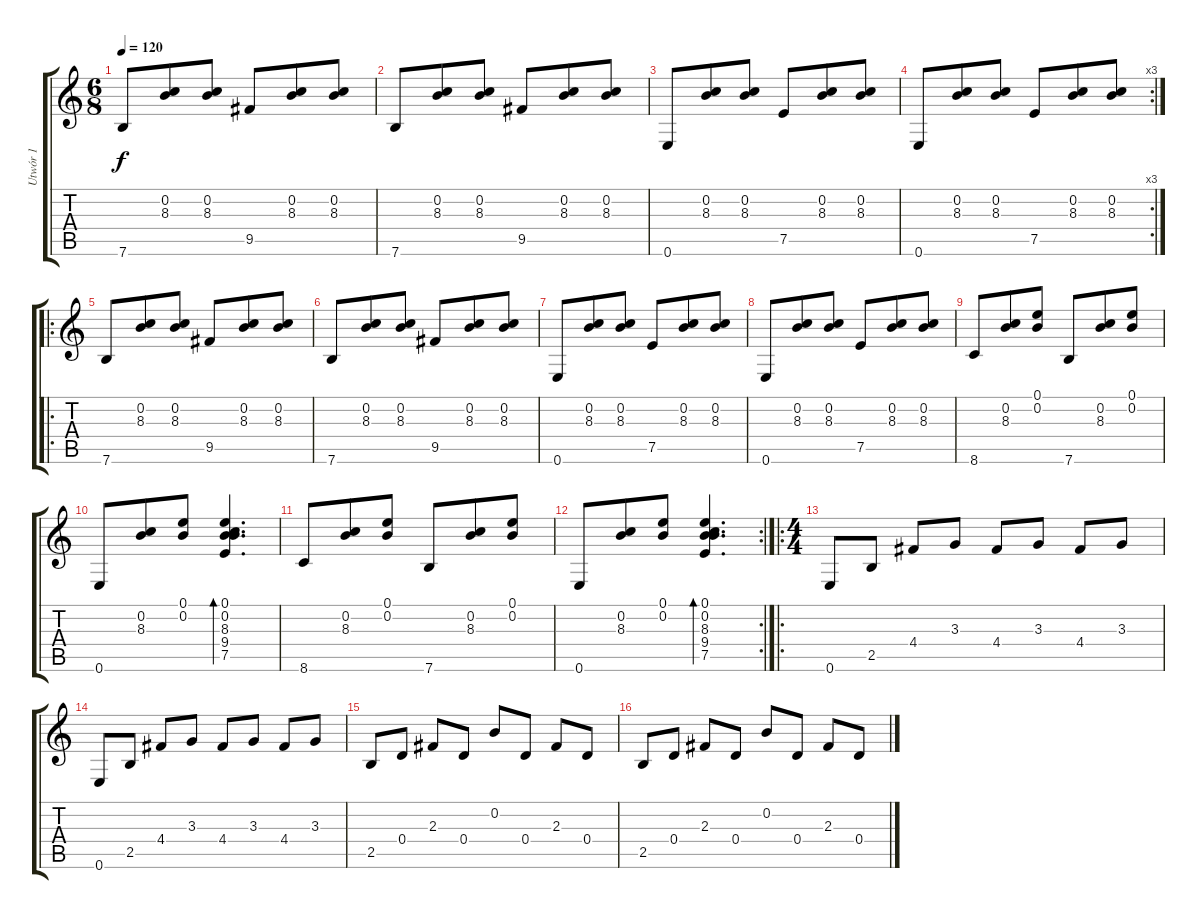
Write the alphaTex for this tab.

\track ("Utwór 1" "Utwór 1") {instrument acousticguitarnylon}
\staff {score tabs}
\tuning (E4 B3 E3 D3 A2 E2) {hide}
\ts (6 8)
\tempo 120
\clef g2
\ks c
7.6.8{dy f instrument acousticguitarnylon} (0.2 8.3).8 (0.2 8.3).8 9.5.8 (0.2 8.3).8 (0.2 8.3).8 |
7.6.8 (0.2 8.3).8 (0.2 8.3).8 9.5.8 (0.2 8.3).8 (0.2 8.3).8 |
0.6.8 (0.2 8.3).8 (0.2 8.3).8 7.5.8 (0.2 8.3).8 (0.2 8.3).8 |
\rc 3
0.6.8 (0.2 8.3).8 (0.2 8.3).8 7.5.8 (0.2 8.3).8 (0.2 8.3).8 |
\ro
7.6.8 (0.2 8.3).8 (0.2 8.3).8 9.5.8 (0.2 8.3).8 (0.2 8.3).8 |
7.6.8 (0.2 8.3).8 (0.2 8.3).8 9.5.8 (0.2 8.3).8 (0.2 8.3).8 |
0.6.8 (0.2 8.3).8 (0.2 8.3).8 7.5.8 (0.2 8.3).8 (0.2 8.3).8 |
0.6.8 (0.2 8.3).8 (0.2 8.3).8 7.5.8 (0.2 8.3).8 (0.2 8.3).8 |
8.6.8 (0.2 8.3).8 (0.1 0.2).8 7.6.8 (0.2 8.3).8 (0.1 0.2).8 |
0.6.8 (0.2 8.3).8 (0.1 0.2).8 (0.1 0.2 8.3 9.4 7.5).4{d bd 240} |
8.6.8 (0.2 8.3).8 (0.1 0.2).8 7.6.8 (0.2 8.3).8 (0.1 0.2).8 |
\rc 2
0.6.8 (0.2 8.3).8 (0.1 0.2).8 (0.1 0.2 8.3 9.4 7.5).4{d bd 240} |
\ro
\ts (4 4)
0.6.8 2.5.8 4.4.8 3.3.8 4.4.8 3.3.8 4.4.8 3.3.8 |
0.6.8 2.5.8 4.4.8 3.3.8 4.4.8 3.3.8 4.4.8 3.3.8 |
2.5.8 0.4.8 2.3.8 0.4.8 0.2.8 0.4.8 2.3.8 0.4.8 |
2.5.8 0.4.8 2.3.8 0.4.8 0.2.8 0.4.8 2.3.8 0.4.8
